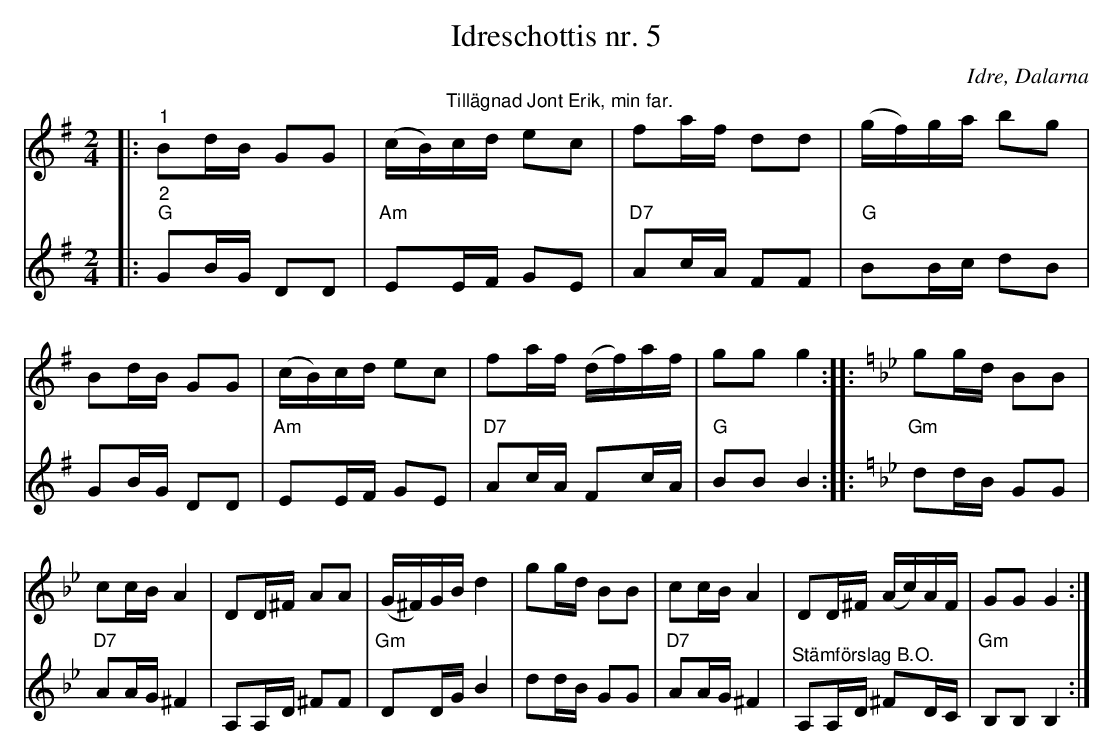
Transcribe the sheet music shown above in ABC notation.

X:1
T:Idreschottis nr. 5
O:Idre, Dalarna
L:1/16
M:2/4
K:G
V:1
|:"^1" B2dB G2G2 | (cB)"^Tillägnad Jont Erik, min far."cd e2c2 | f2af d2d2 | (gf)ga b2g2 |
B2dB G2G2 | (cB)cd e2c2 | f2af (df)af | g2g2 g4 ::
[K:Bb] g2gd B2B2 | c2cB A4 | D2D^F A2A2 | (G^F)GB d4 |
g2gd B2B2 | c2cB A4 | D2D^F (Ac)AF | G2G2 G4 :|
V:2
|:"^2" "G" G2BG D2D2 | "Am" E2EF G2E2 | "D7" A2cA F2F2 | "G" B2Bc d2B2 |
G2BG D2D2 | "Am" E2EF G2E2 |"D7" A2cA F2cA | "G" B2B2 B4 ::
[K:Bb]"Gm" d2dB G2G2 |"D7" A2AG ^F4 | A,2A,D ^F2F2 | "Gm" D2DG B4 |
d2dB G2G2 | "D7" A2AG ^F4 | "^Stämförslag B.O."  A,2A,D ^F2DC | "Gm" B,2B,2 B,4 :|
